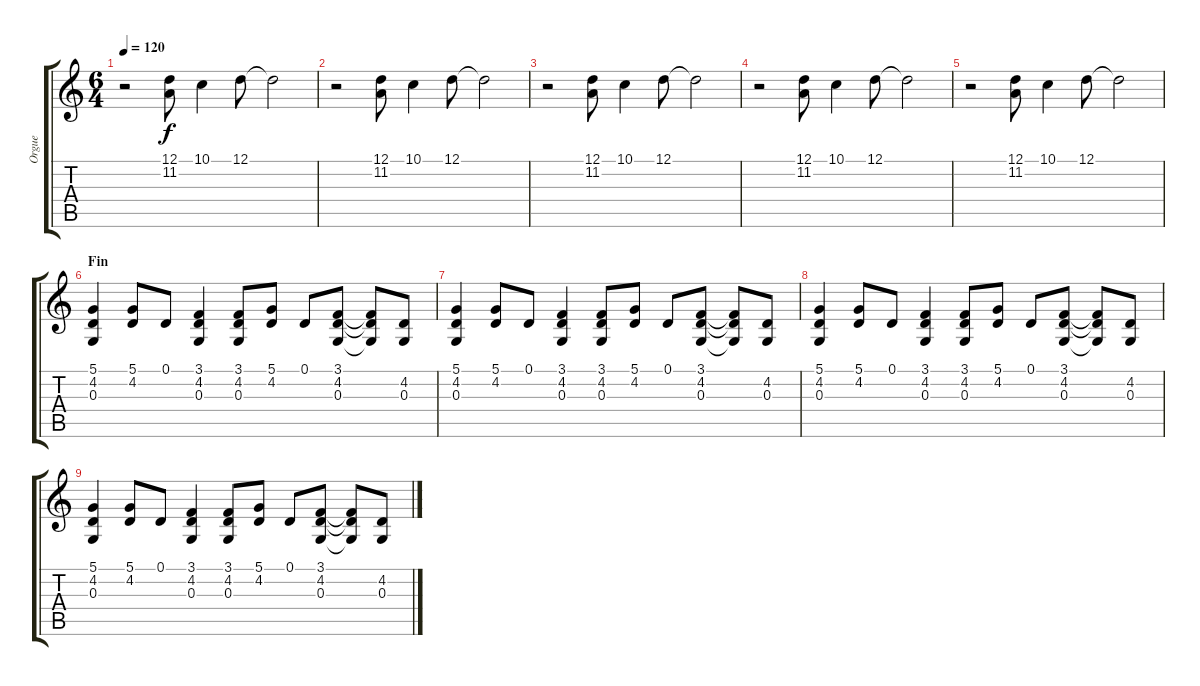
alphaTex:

\track ("Orgue" "Orgue") {instrument drawbarorgan}
\staff {score tabs}
\tuning (D4 Bb3 G3 D3 G2 D2) {hide}
\ts (6 4)
\tempo 120
\clef g2
\ks c
r.2{dy f} (12.1 11.2).8 10.1.4 12.1.8 12.1{t}.2 |
r.2 (12.1 11.2).8 10.1.4 12.1.8 12.1{t}.2 |
r.2 (12.1 11.2).8 10.1.4 12.1.8 12.1{t}.2 |
r.2 (12.1 11.2).8 10.1.4 12.1.8 12.1{t}.2 |
r.2 (12.1 11.2).8 10.1.4 12.1.8 12.1{t}.2 |
\section ("" "Fin")
(5.1 4.2 0.3).4 (5.1 4.2).8 0.1.8 (3.1 4.2 0.3).4 (3.1 4.2 0.3).8 (5.1 4.2).8 0.1.8 (3.1 4.2 0.3).8 (3.1{t} 4.2{t} 0.3{t}).8 (4.2 0.3).8 |
(5.1 4.2 0.3).4 (5.1 4.2).8 0.1.8 (3.1 4.2 0.3).4 (3.1 4.2 0.3).8 (5.1 4.2).8 0.1.8 (3.1 4.2 0.3).8 (3.1{t} 4.2{t} 0.3{t}).8 (4.2 0.3).8 |
(5.1 4.2 0.3).4 (5.1 4.2).8 0.1.8 (3.1 4.2 0.3).4 (3.1 4.2 0.3).8 (5.1 4.2).8 0.1.8 (3.1 4.2 0.3).8 (3.1{t} 4.2{t} 0.3{t}).8 (4.2 0.3).8 |
(5.1 4.2 0.3).4 (5.1 4.2).8 0.1.8 (3.1 4.2 0.3).4 (3.1 4.2 0.3).8 (5.1 4.2).8 0.1.8 (3.1 4.2 0.3).8 (3.1{t} 4.2{t} 0.3{t}).8 (4.2 0.3).8
